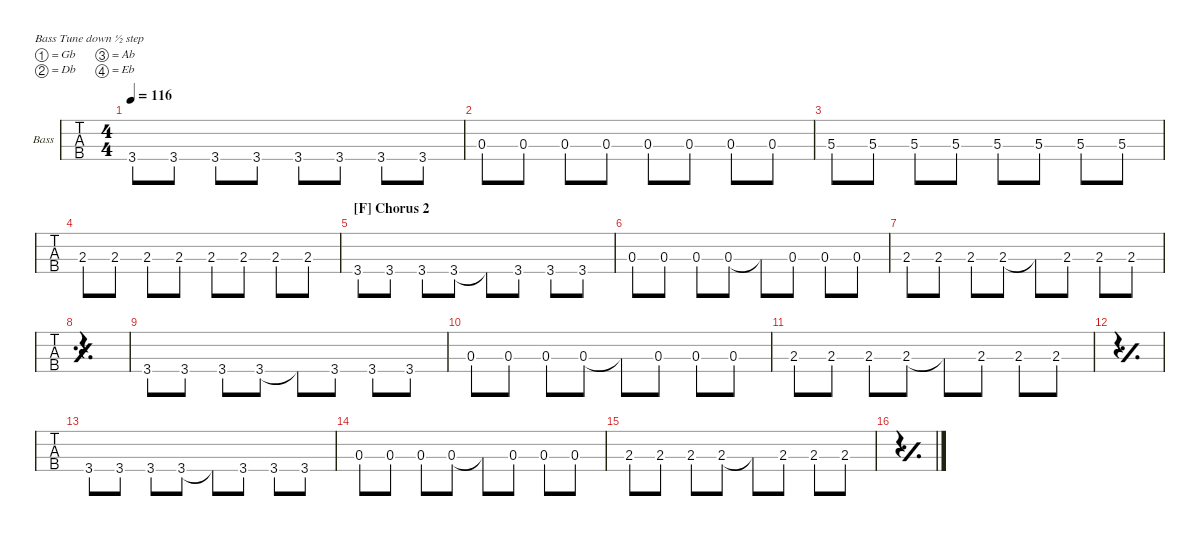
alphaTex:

\hideDynamics
\bracketExtendMode nobrackets
\firstSystemTrackNameOrientation horizontal
\otherSystemsTrackNameOrientation horizontal
\track ("Bass" "Bass") {multiBarRest instrument electricbassfinger}
\staff {tabs}
\tuning (Gb2 Db2 Ab1 Eb1)
\ts (4 4)
\tempo 116
\clef f4
\ks db
3.4.8{dy f} 3.4.8 3.4.8 3.4.8 3.4.8 3.4.8 3.4.8 3.4.8 |
0.3.8 0.3.8 0.3.8 0.3.8 0.3.8 0.3.8 0.3.8 0.3.8 |
5.3.8 5.3.8 5.3.8 5.3.8 5.3.8 5.3.8 5.3.8 5.3.8 |
2.3.8 2.3.8 2.3.8 2.3.8 2.3.8 2.3.8 2.3.8 2.3.8 |
\section ("F" "Chorus 2")
3.4.8 3.4.8 3.4.8 3.4.8 3.4{t}.8 3.4.8 3.4.8 3.4.8 |
0.3.8 0.3.8 0.3.8 0.3.8 0.3{t}.8 0.3.8 0.3.8 0.3.8 |
2.3.8 2.3.8 2.3.8 2.3.8 2.3{t}.8 2.3.8 2.3.8 2.3.8 |
\simile simple
|
\simile none
3.4.8 3.4.8 3.4.8 3.4.8 3.4{t}.8 3.4.8 3.4.8 3.4.8 |
0.3.8 0.3.8 0.3.8 0.3.8 0.3{t}.8 0.3.8 0.3.8 0.3.8 |
2.3.8 2.3.8 2.3.8 2.3.8 2.3{t}.8 2.3.8 2.3.8 2.3.8 |
\simile simple
|
\simile none
3.4.8 3.4.8 3.4.8 3.4.8 3.4{t}.8 3.4.8 3.4.8 3.4.8 |
0.3.8 0.3.8 0.3.8 0.3.8 0.3{t}.8 0.3.8 0.3.8 0.3.8 |
2.3.8 2.3.8 2.3.8 2.3.8 2.3{t}.8 2.3.8 2.3.8 2.3.8 |
\simile simple
